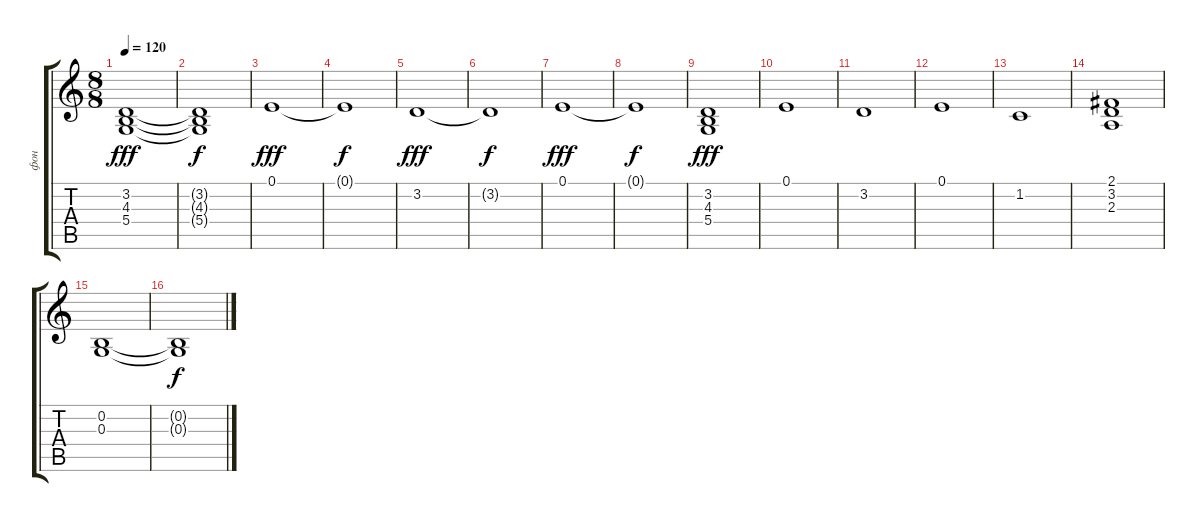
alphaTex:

\track ("фон" "фон") {instrument pad2warm}
\staff {score tabs}
\tuning (E4 B3 G3 D3 A2 E2) {hide}
\ts (8 8)
\tempo 120
\clef g2
\ks c
(3.2 4.3 5.4).1{dy fff} |
(3.2{t} 4.3{t} 5.4{t}).1{dy f} |
0.1.1{dy fff} |
0.1{t}.1{dy f} |
3.2.1{dy fff} |
3.2{t}.1{dy f} |
0.1.1{dy fff} |
0.1{t}.1{dy f} |
(3.2 4.3 5.4).1{dy fff} |
0.1.1 |
3.2.1 |
0.1.1 |
1.2.1 |
(2.1 3.2 2.3).1 |
(0.2 0.3).1 |
(0.2{t} 0.3{t}).1{dy f}
